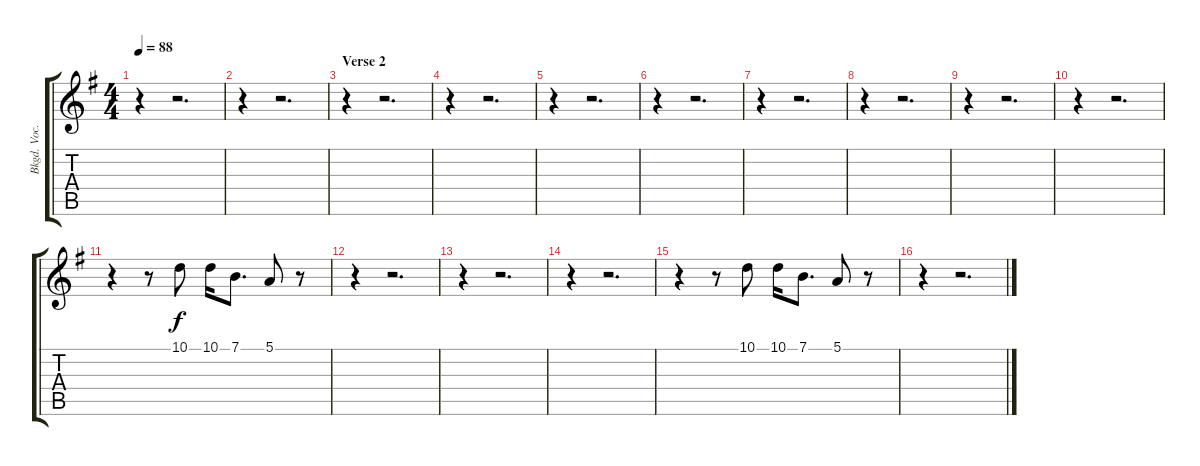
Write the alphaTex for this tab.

\track ("Bkgd. Voc." "Bkgd. Voc.") {instrument choiraahs}
\staff {score tabs}
\tuning (E4 B3 G3 D3 A2 E2) {hide}
\ts (4 4)
\tempo 88
\clef g2
\ks g
r.4{dy f} r.2{d} |
r.4 r.2{d} |
\section ("" "Verse 2")
r.4 r.2{d} |
r.4 r.2{d} |
r.4 r.2{d} |
r.4 r.2{d} |
r.4 r.2{d} |
r.4 r.2{d} |
r.4 r.2{d} |
r.4 r.2{d} |
r.4 r.8 10.1.8 10.1.16 7.1.8{d} 5.1.8 r.8 |
r.4 r.2{d} |
r.4 r.2{d} |
r.4 r.2{d} |
r.4 r.8 10.1.8 10.1.16 7.1.8{d} 5.1.8 r.8 |
r.4 r.2{d}
